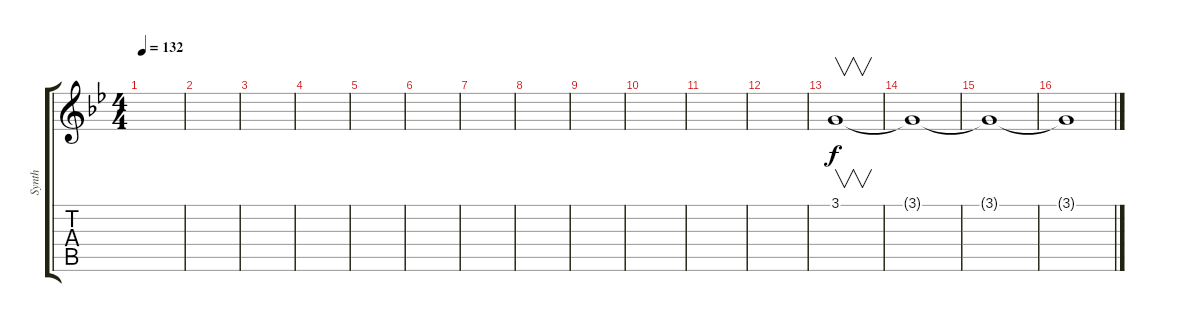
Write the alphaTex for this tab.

\track ("Synth" "Synth") {instrument lead2sawtooth}
\staff {score tabs}
\tuning (E4 B3 G3 D3 A2 E2) {hide}
\ts (4 4)
\tempo 132
\clef g2
\ks bb
|
|
|
|
|
|
|
|
|
|
|
|
3.1.1{v volume 2} |
3.1{t}.1{volume 5} |
3.1{t}.1 |
3.1{t}.1
